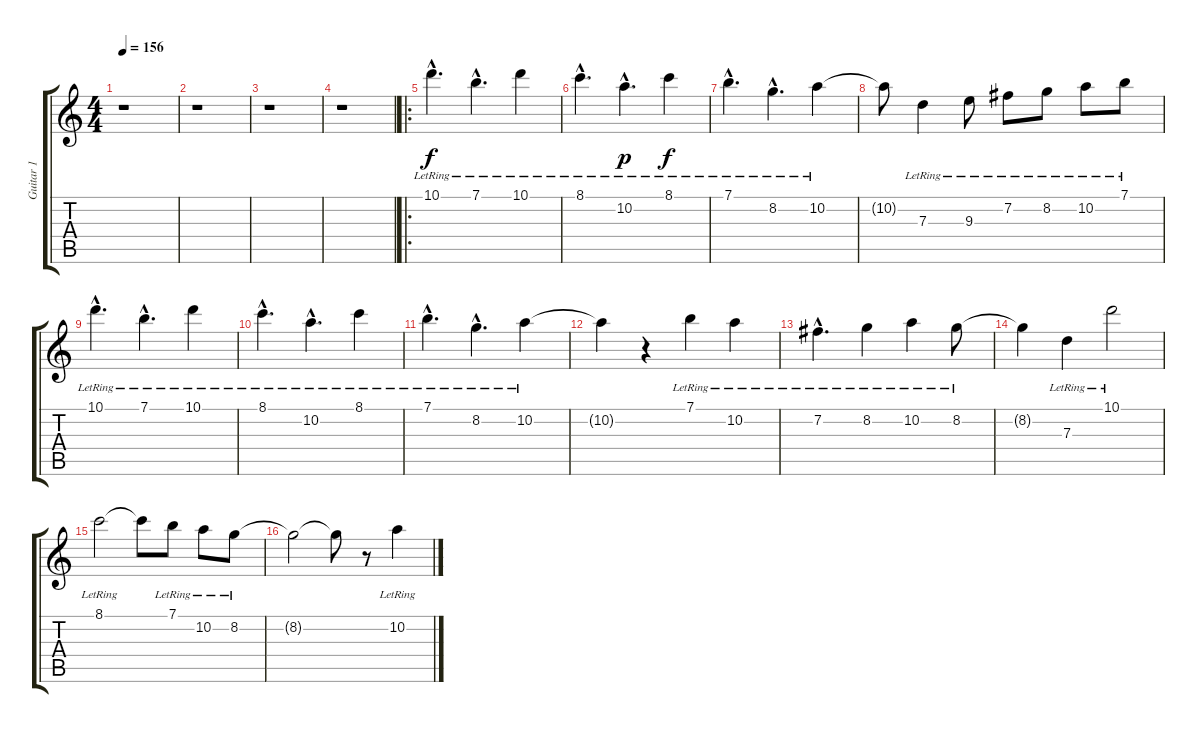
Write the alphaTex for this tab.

\track ("Guitar 1" "Guitar 1") {instrument acousticguitarsteel}
\staff {score tabs}
\tuning (E4 B3 G3 D3 A2 E2) {hide}
\ts (4 4)
\tempo 156
\clef g2
\ks c
r.1{dy f instrument acousticguitarsteel} |
r.1 |
r.1 |
r.1 |
\ro
10.1{hac lr}.4{d} 7.1{hac lr}.4{d} 10.1{lr}.4 |
8.1{hac lr}.4{d} 10.2{hac lr}.4{d dy p} 8.1{lr}.4{dy f} |
7.1{hac lr}.4{d} 8.2{hac lr}.4{d} 10.2{lr}.4 |
10.2{t}.8 7.3{lr}.4 9.3{lr}.8 7.2{lr}.8 8.2{lr}.8 10.2{lr}.8 7.1{lr}.8 |
10.1{hac lr}.4{d} 7.1{hac lr}.4{d} 10.1{lr}.4 |
8.1{hac lr}.4{d} 10.2{hac lr}.4{d} 8.1{lr}.4 |
7.1{hac lr}.4{d} 8.2{hac lr}.4{d} 10.2{lr}.4 |
10.2{t}.4 r.4 7.1{lr}.4 10.2{lr}.4 |
7.2{hac lr}.4{d} 8.2{lr}.4 10.2{lr}.4 8.2{lr}.8 |
8.2{t}.4 7.3{lr}.4 10.1{lr}.2 |
8.1{lr}.2 8.1{t}.8 7.1{lr}.8 10.2{lr}.8 8.2{lr}.8 |
8.2{t}.2 8.2{t}.8 r.8 10.2{lr}.4
